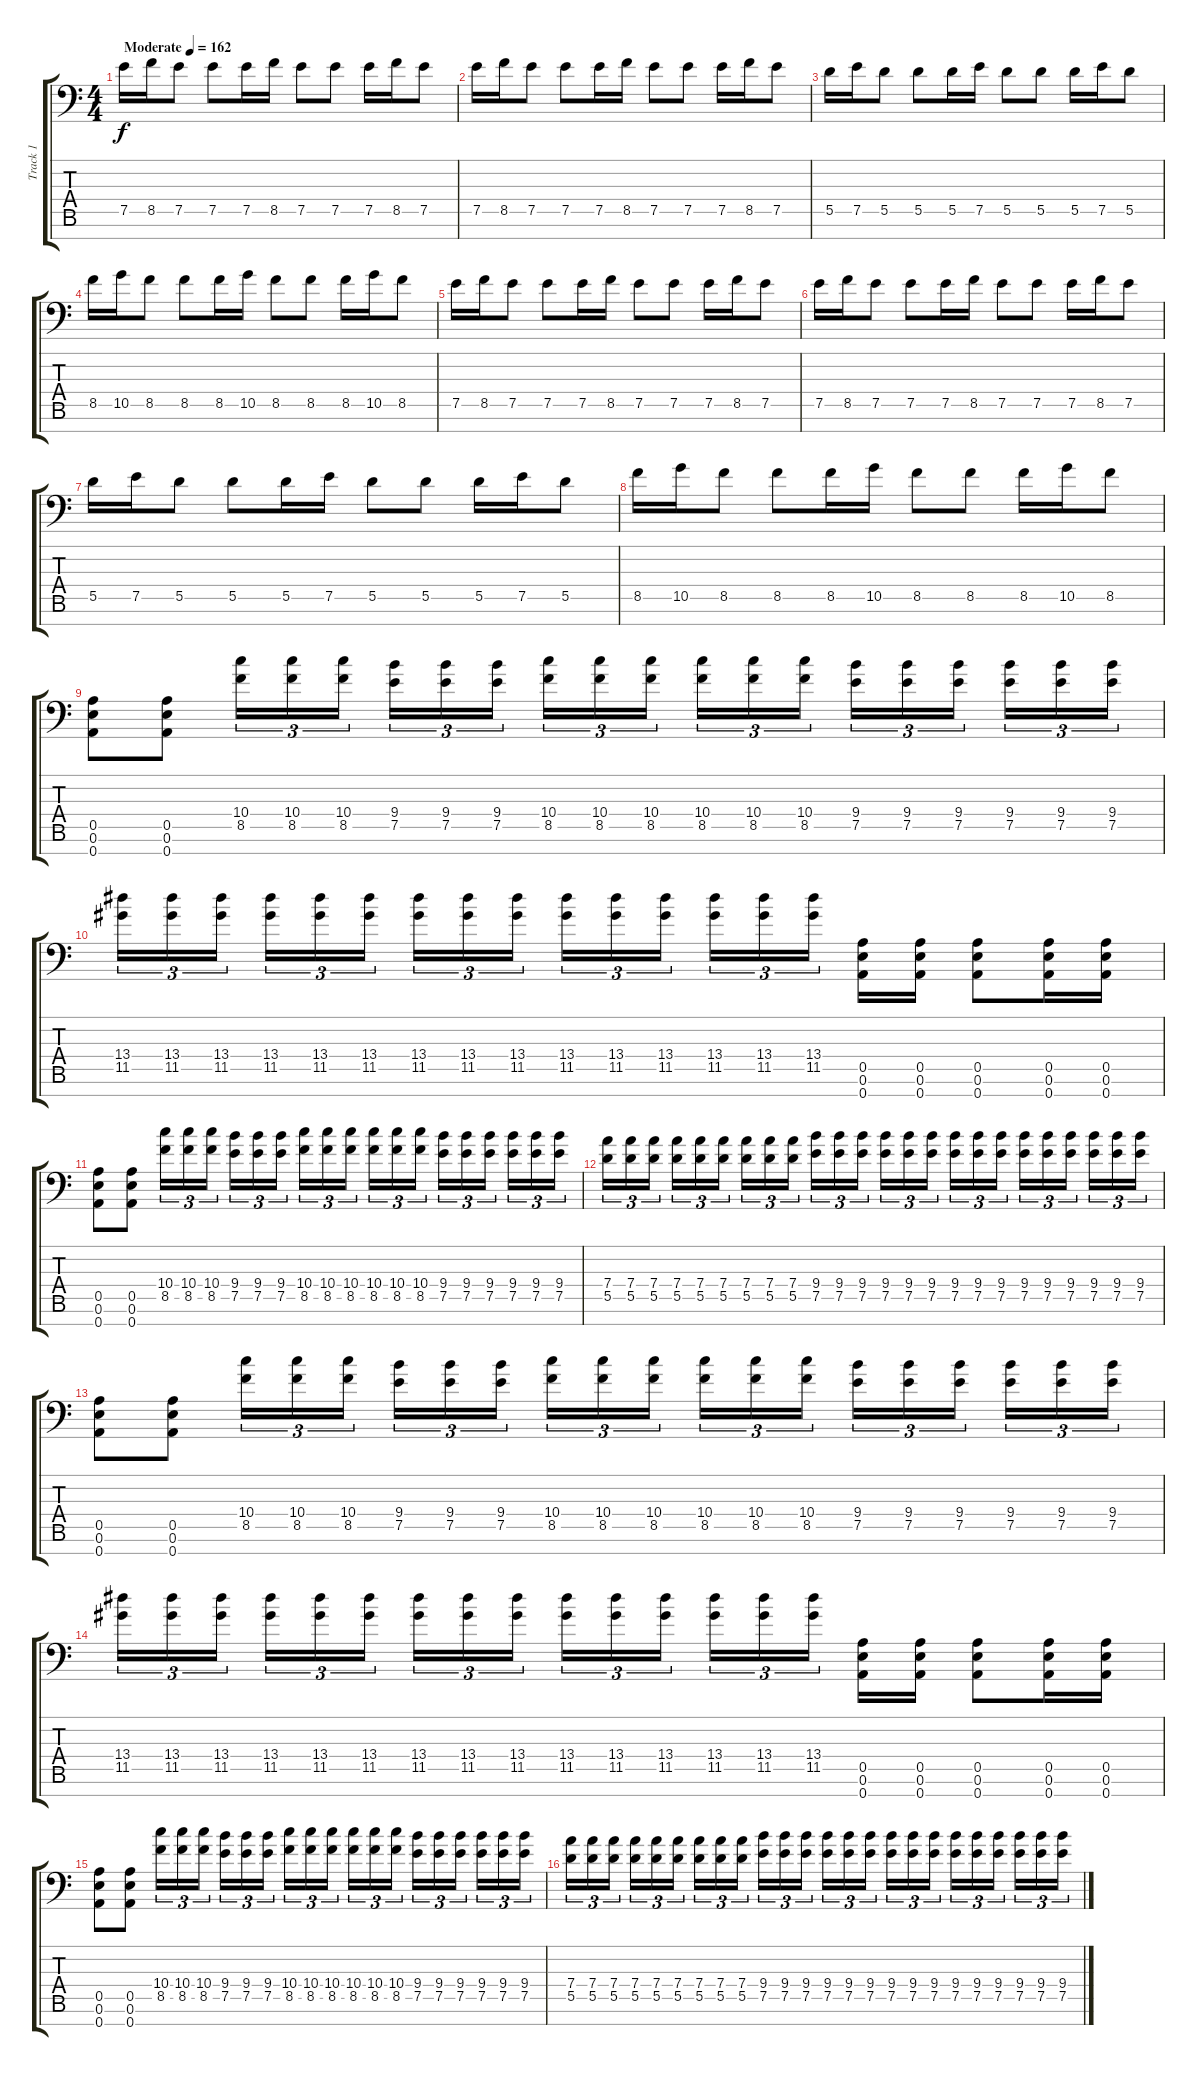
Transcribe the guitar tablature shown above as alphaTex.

\track ("Track 1" "Track 1") {instrument distortionguitar}
\staff {score tabs}
\tuning (E4 B3 G3 D3 A2 E2 A1) {hide}
\ts (4 4)
\tempo (162 "Moderate")
\clef f4
\ks c
7.5.16{dy f instrument distortionguitar} 8.5.16 7.5.8 7.5.8 7.5.16 8.5.16 7.5.8 7.5.8 7.5.16 8.5.16 7.5.8 |
7.5.16 8.5.16 7.5.8 7.5.8 7.5.16 8.5.16 7.5.8 7.5.8 7.5.16 8.5.16 7.5.8 |
5.5.16 7.5.16 5.5.8 5.5.8 5.5.16 7.5.16 5.5.8 5.5.8 5.5.16 7.5.16 5.5.8 |
8.5.16 10.5.16 8.5.8 8.5.8 8.5.16 10.5.16 8.5.8 8.5.8 8.5.16 10.5.16 8.5.8 |
7.5.16 8.5.16 7.5.8 7.5.8 7.5.16 8.5.16 7.5.8 7.5.8 7.5.16 8.5.16 7.5.8 |
7.5.16 8.5.16 7.5.8 7.5.8 7.5.16 8.5.16 7.5.8 7.5.8 7.5.16 8.5.16 7.5.8 |
5.5.16 7.5.16 5.5.8 5.5.8 5.5.16 7.5.16 5.5.8 5.5.8 5.5.16 7.5.16 5.5.8 |
8.5.16 10.5.16 8.5.8 8.5.8 8.5.16 10.5.16 8.5.8 8.5.8 8.5.16 10.5.16 8.5.8 |
(0.5 0.6 0.7).8 (0.5 0.6 0.7).8 (10.4 8.5).16{tu (3 2)} (10.4 8.5).16{tu (3 2)} (10.4 8.5).16{tu (3 2) beam splitsecondary} (9.4 7.5).16{tu (3 2)} (9.4 7.5).16{tu (3 2)} (9.4 7.5).16{tu (3 2)} (10.4 8.5).16{tu (3 2)} (10.4 8.5).16{tu (3 2)} (10.4 8.5).16{tu (3 2) beam splitsecondary} (10.4 8.5).16{tu (3 2)} (10.4 8.5).16{tu (3 2)} (10.4 8.5).16{tu (3 2)} (9.4 7.5).16{tu (3 2)} (9.4 7.5).16{tu (3 2)} (9.4 7.5).16{tu (3 2) beam splitsecondary} (9.4 7.5).16{tu (3 2)} (9.4 7.5).16{tu (3 2)} (9.4 7.5).16{tu (3 2)} |
(13.4 11.5).16{tu (3 2)} (13.4 11.5).16{tu (3 2)} (13.4 11.5).16{tu (3 2) beam splitsecondary} (13.4 11.5).16{tu (3 2)} (13.4 11.5).16{tu (3 2)} (13.4 11.5).16{tu (3 2)} (13.4 11.5).16{tu (3 2)} (13.4 11.5).16{tu (3 2)} (13.4 11.5).16{tu (3 2) beam splitsecondary} (13.4 11.5).16{tu (3 2)} (13.4 11.5).16{tu (3 2)} (13.4 11.5).16{tu (3 2)} (13.4 11.5).16{tu (3 2)} (13.4 11.5).16{tu (3 2)} (13.4 11.5).16{tu (3 2) beam splitsecondary} (0.5 0.6 0.7).16 (0.5 0.6 0.7).16 (0.5 0.6 0.7).8 (0.5 0.6 0.7).16 (0.5 0.6 0.7).16 |
(0.5 0.6 0.7).8 (0.5 0.6 0.7).8 (10.4 8.5).16{tu (3 2)} (10.4 8.5).16{tu (3 2)} (10.4 8.5).16{tu (3 2) beam splitsecondary} (9.4 7.5).16{tu (3 2)} (9.4 7.5).16{tu (3 2)} (9.4 7.5).16{tu (3 2)} (10.4 8.5).16{tu (3 2)} (10.4 8.5).16{tu (3 2)} (10.4 8.5).16{tu (3 2) beam splitsecondary} (10.4 8.5).16{tu (3 2)} (10.4 8.5).16{tu (3 2)} (10.4 8.5).16{tu (3 2)} (9.4 7.5).16{tu (3 2)} (9.4 7.5).16{tu (3 2)} (9.4 7.5).16{tu (3 2) beam splitsecondary} (9.4 7.5).16{tu (3 2)} (9.4 7.5).16{tu (3 2)} (9.4 7.5).16{tu (3 2)} |
(7.4 5.5).16{tu (3 2)} (7.4 5.5).16{tu (3 2)} (7.4 5.5).16{tu (3 2) beam splitsecondary} (7.4 5.5).16{tu (3 2)} (7.4 5.5).16{tu (3 2)} (7.4 5.5).16{tu (3 2)} (7.4 5.5).16{tu (3 2)} (7.4 5.5).16{tu (3 2)} (7.4 5.5).16{tu (3 2) beam splitsecondary} (9.4 7.5).16{tu (3 2)} (9.4 7.5).16{tu (3 2)} (9.4 7.5).16{tu (3 2)} (9.4 7.5).16{tu (3 2)} (9.4 7.5).16{tu (3 2)} (9.4 7.5).16{tu (3 2) beam splitsecondary} (9.4 7.5).16{tu (3 2)} (9.4 7.5).16{tu (3 2)} (9.4 7.5).16{tu (3 2)} (9.4 7.5).16{tu (3 2)} (9.4 7.5).16{tu (3 2)} (9.4 7.5).16{tu (3 2) beam splitsecondary} (9.4 7.5).16{tu (3 2)} (9.4 7.5).16{tu (3 2)} (9.4 7.5).16{tu (3 2)} |
(0.5 0.6 0.7).8 (0.5 0.6 0.7).8 (10.4 8.5).16{tu (3 2)} (10.4 8.5).16{tu (3 2)} (10.4 8.5).16{tu (3 2) beam splitsecondary} (9.4 7.5).16{tu (3 2)} (9.4 7.5).16{tu (3 2)} (9.4 7.5).16{tu (3 2)} (10.4 8.5).16{tu (3 2)} (10.4 8.5).16{tu (3 2)} (10.4 8.5).16{tu (3 2) beam splitsecondary} (10.4 8.5).16{tu (3 2)} (10.4 8.5).16{tu (3 2)} (10.4 8.5).16{tu (3 2)} (9.4 7.5).16{tu (3 2)} (9.4 7.5).16{tu (3 2)} (9.4 7.5).16{tu (3 2) beam splitsecondary} (9.4 7.5).16{tu (3 2)} (9.4 7.5).16{tu (3 2)} (9.4 7.5).16{tu (3 2)} |
(13.4 11.5).16{tu (3 2)} (13.4 11.5).16{tu (3 2)} (13.4 11.5).16{tu (3 2) beam splitsecondary} (13.4 11.5).16{tu (3 2)} (13.4 11.5).16{tu (3 2)} (13.4 11.5).16{tu (3 2)} (13.4 11.5).16{tu (3 2)} (13.4 11.5).16{tu (3 2)} (13.4 11.5).16{tu (3 2) beam splitsecondary} (13.4 11.5).16{tu (3 2)} (13.4 11.5).16{tu (3 2)} (13.4 11.5).16{tu (3 2)} (13.4 11.5).16{tu (3 2)} (13.4 11.5).16{tu (3 2)} (13.4 11.5).16{tu (3 2) beam splitsecondary} (0.5 0.6 0.7).16 (0.5 0.6 0.7).16 (0.5 0.6 0.7).8 (0.5 0.6 0.7).16 (0.5 0.6 0.7).16 |
(0.5 0.6 0.7).8 (0.5 0.6 0.7).8 (10.4 8.5).16{tu (3 2)} (10.4 8.5).16{tu (3 2)} (10.4 8.5).16{tu (3 2) beam splitsecondary} (9.4 7.5).16{tu (3 2)} (9.4 7.5).16{tu (3 2)} (9.4 7.5).16{tu (3 2)} (10.4 8.5).16{tu (3 2)} (10.4 8.5).16{tu (3 2)} (10.4 8.5).16{tu (3 2) beam splitsecondary} (10.4 8.5).16{tu (3 2)} (10.4 8.5).16{tu (3 2)} (10.4 8.5).16{tu (3 2)} (9.4 7.5).16{tu (3 2)} (9.4 7.5).16{tu (3 2)} (9.4 7.5).16{tu (3 2) beam splitsecondary} (9.4 7.5).16{tu (3 2)} (9.4 7.5).16{tu (3 2)} (9.4 7.5).16{tu (3 2)} |
(7.4 5.5).16{tu (3 2)} (7.4 5.5).16{tu (3 2)} (7.4 5.5).16{tu (3 2) beam splitsecondary} (7.4 5.5).16{tu (3 2)} (7.4 5.5).16{tu (3 2)} (7.4 5.5).16{tu (3 2)} (7.4 5.5).16{tu (3 2)} (7.4 5.5).16{tu (3 2)} (7.4 5.5).16{tu (3 2) beam splitsecondary} (9.4 7.5).16{tu (3 2)} (9.4 7.5).16{tu (3 2)} (9.4 7.5).16{tu (3 2)} (9.4 7.5).16{tu (3 2)} (9.4 7.5).16{tu (3 2)} (9.4 7.5).16{tu (3 2) beam splitsecondary} (9.4 7.5).16{tu (3 2)} (9.4 7.5).16{tu (3 2)} (9.4 7.5).16{tu (3 2)} (9.4 7.5).16{tu (3 2)} (9.4 7.5).16{tu (3 2)} (9.4 7.5).16{tu (3 2) beam splitsecondary} (9.4 7.5).16{tu (3 2)} (9.4 7.5).16{tu (3 2)} (9.4 7.5).16{tu (3 2)}
